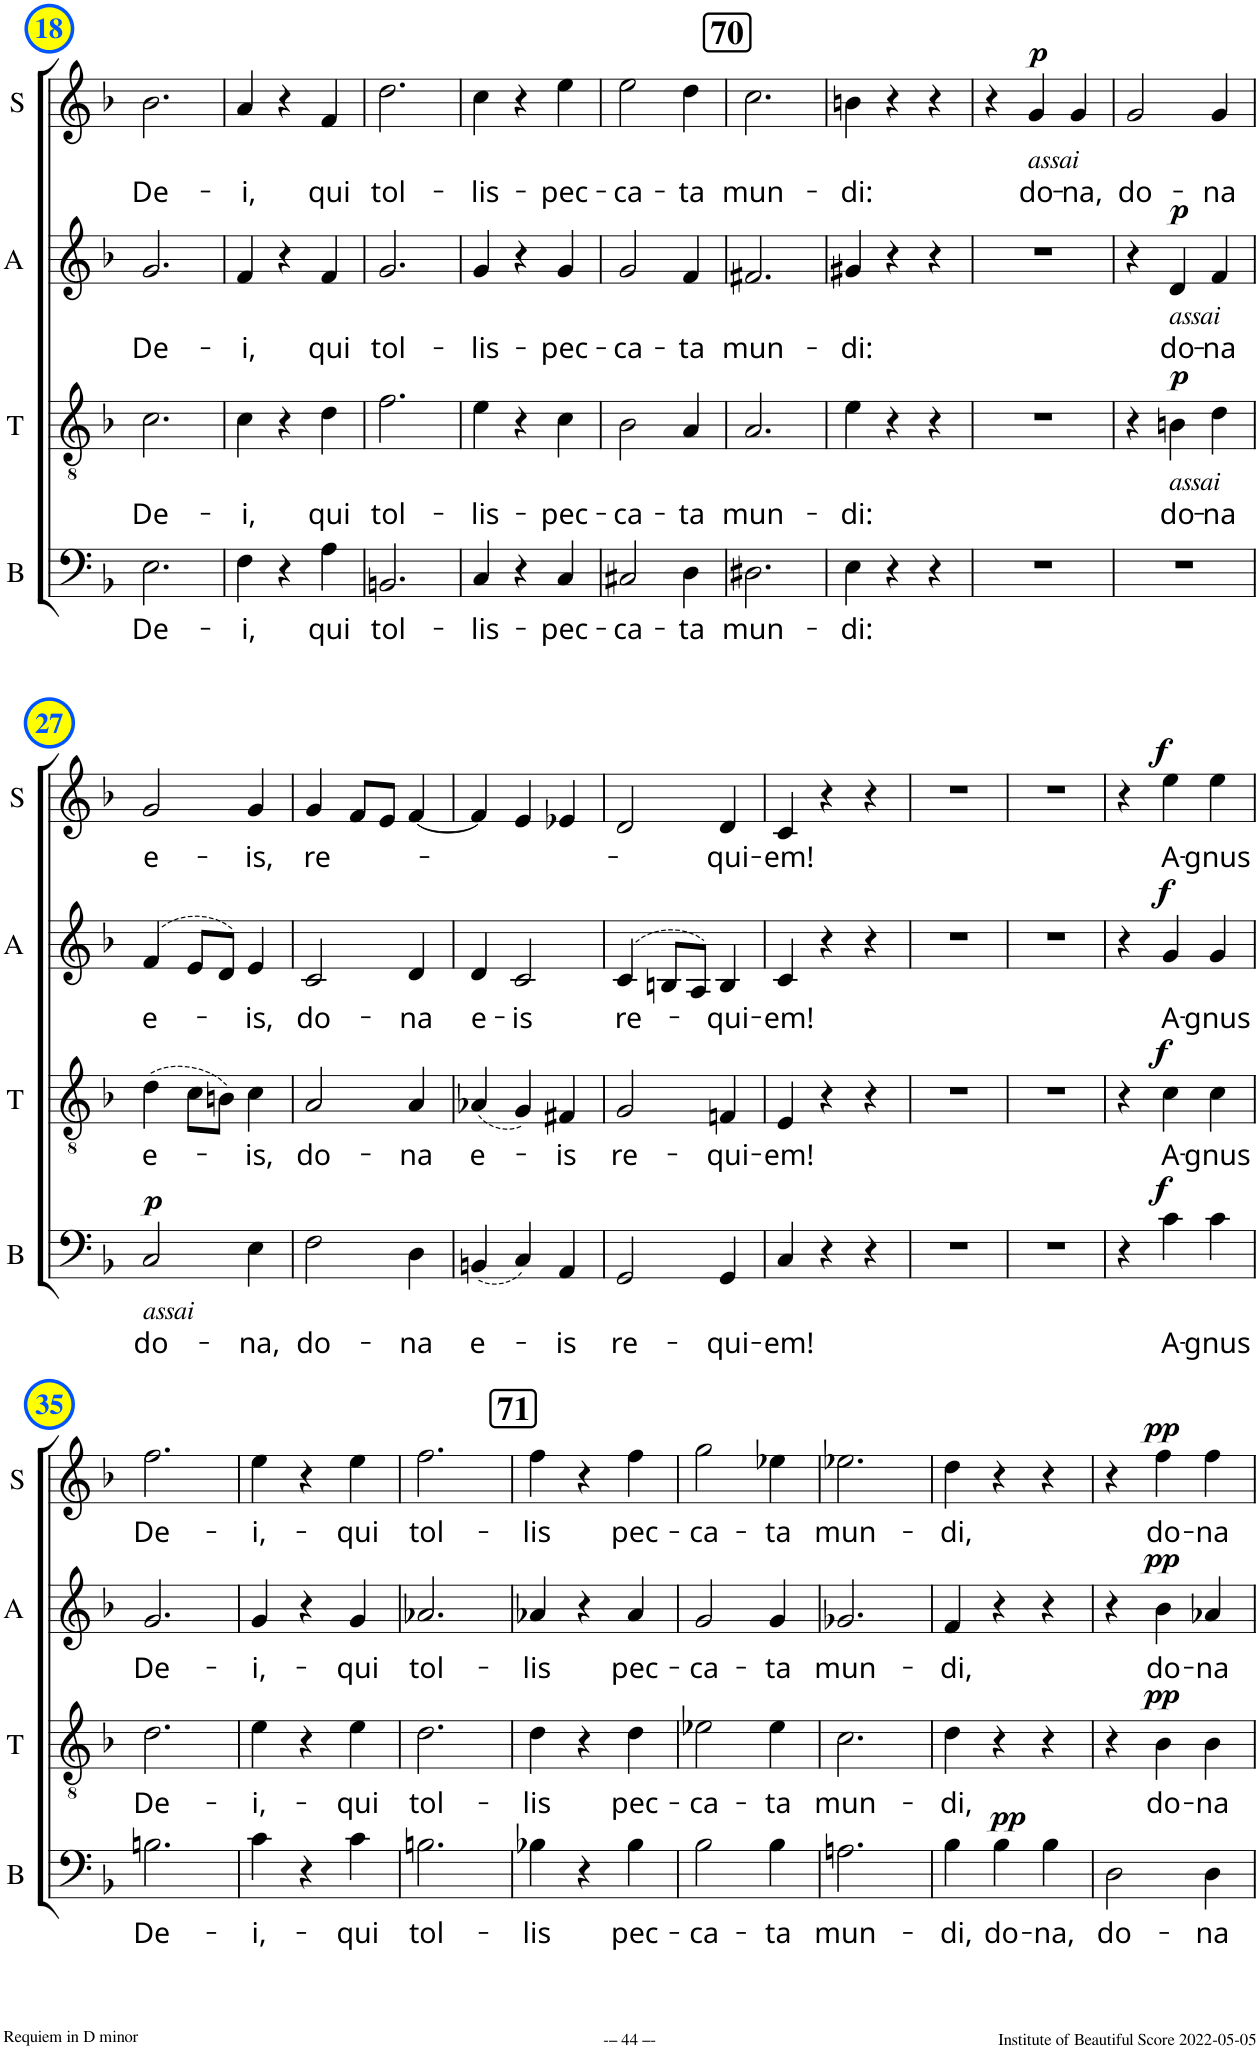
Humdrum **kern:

**kern	**text	**dynam	**kern	**text	**dynam	**kern	**text	**dynam	**kern	**text	**dynam
*part4	*part4	*part4	*part3	*part3	*part3	*part2	*part2	*part2	*part1	*part1	*part1
*staff4	*staff4	*staff4	*staff3	*staff3	*staff3	*staff2	*staff2	*staff2	*staff1	*staff1	*staff1
*I"B	*	*	*I"T	*	*	*I"A	*	*	*I"S	*	*
*I'B	*	*	*I'T	*	*	*I'A	*	*	*I'S	*	*
!!LO:PB:g=z
*clefF4	*	*	*clefGv2	*	*	*clefG2	*	*	*clefG2	*	*
*k[b-]	*	*	*k[b-]	*	*	*k[b-]	*	*	*k[b-]	*	*
*M3/4	*	*	*M3/4	*	*	*M3/4	*	*	*M3/4	*	*
=18	=18	=18	=18	=18	=18	=18	=18	=18	=18	=18	=18
!	!LO:LY:b	!	!	!LO:LY:b	!	!	!LO:LY:b	!	!	!LO:LY:b	!
2.E\	De-	.	2.c\	De-	.	2.g/	De-	.	2.b-\	De-	.
=19	=19	=19	=19	=19	=19	=19	=19	=19	=19	=19	=19
!	!LO:LY:b	!	!	!LO:LY:b	!	!	!LO:LY:b	!	!	!LO:LY:b	!
4F\	-i,	.	4c\	-i,	.	4f/	-i,	.	4a/	-i,	.
4r	.	.	4r	.	.	4r	.	.	4r	.	.
!	!LO:LY:b	!	!	!LO:LY:b	!	!	!LO:LY:b	!	!	!LO:LY:b	!
4A\	qui	.	4d\	qui	.	4f/	qui	.	4f/	qui	.
=20	=20	=20	=20	=20	=20	=20	=20	=20	=20	=20	=20
!	!LO:LY:b	!	!	!LO:LY:b	!	!	!LO:LY:b	!	!	!LO:LY:b	!
2.BBn/	tol-	.	2.f\	tol-	.	2.g/	tol-	.	2.dd\	tol-	.
=21	=21	=21	=21	=21	=21	=21	=21	=21	=21	=21	=21
!	!LO:LY:b	!	!	!LO:LY:b	!	!	!LO:LY:b	!	!	!LO:LY:b	!
4C/	-lis-	.	4e\	-lis-	.	4g/	-lis-	.	4cc\	-lis-	.
4r	.	.	4r	.	.	4r	.	.	4r	.	.
!	!LO:LY:b	!	!	!LO:LY:b	!	!	!LO:LY:b	!	!	!LO:LY:b	!
4C/	-pec-	.	4c\	-pec-	.	4g/	-pec-	.	4ee\	-pec-	.
=22	=22	=22	=22	=22	=22	=22	=22	=22	=22	=22	=22
!	!LO:LY:b	!	!	!LO:LY:b	!	!	!LO:LY:b	!	!	!LO:LY:b	!
2C#X/	-ca-	.	2B-\	-ca-	.	2g/	-ca-	.	2ee\	-ca-	.
!	!LO:LY:b	!	!	!LO:LY:b	!	!	!LO:LY:b	!	!	!LO:LY:b	!
4D\	-ta	.	4A/	-ta	.	4f/	-ta	.	4dd\	-ta	.
!!LO:REH:place=s1:a:B:cj:fs=14:t=70
=23	=23	=23	=23	=23	=23	=23	=23	=23	=23	=23	=23
!	!LO:LY:b	!	!	!LO:LY:b	!	!	!LO:LY:b	!	!	!LO:LY:b	!
2.D#X\	mun-	.	2.A/	mun-	.	2.f#X/	mun-	.	2.cc\	mun-	.
=24	=24	=24	=24	=24	=24	=24	=24	=24	=24	=24	=24
!	!LO:LY:b	!	!	!LO:LY:b	!	!	!LO:LY:b	!	!	!LO:LY:b	!
4E\	-di:	.	4e\	-di:	.	4g#X/	-di:	.	4bn\	-di:	.
4r	.	.	4r	.	.	4r	.	.	4r	.	.
4r	.	.	4r	.	.	4r	.	.	4r	.	.
=25	=25	=25	=25	=25	=25	=25	=25	=25	=25	=25	=25
2.r	.	.	2.r	.	.	2.r	.	.	4r	.	.
!	!	!	!	!	!	!	!	!	!LO:TX:b:i:t=assai	!	!
!	!	!	!	!	!	!	!	!	!	!LO:LY:b	!LO:DY:a
.	.	.	.	.	.	.	.	.	4g/	do-	p
!	!	!	!	!	!	!	!	!	!	!LO:LY:b	!
.	.	.	.	.	.	.	.	.	4g,/	-na,	.
=26	=26	=26	=26	=26	=26	=26	=26	=26	=26	=26	=26
!	!	!	!	!	!	!	!	!	!	!LO:LY:b	!
2.r	.	.	4r	.	.	4r	.	.	2g/	do-	.
!	!	!	!	!	!	!LO:TX:b:i:t=assai	!	!	!	!	!
!	!	!	!LO:TX:b:i:t=assai	!	!	!	!	!	!	!	!
!	!	!	!	!LO:LY:b	!LO:DY:a	!	!LO:LY:b	!LO:DY:a	!	!	!
.	.	.	4Bn\	do-	p	4d/	do-	p	.	.	.
!	!	!	!	!LO:LY:b	!	!	!LO:LY:b	!	!	!LO:LY:b	!
.	.	.	4d\	-na	.	4f/	-na	.	4g/	-na	.
!!LO:LB:g=z
=27	=27	=27	=27	=27	=27	=27	=27	=27	=27	=27	=27
!LO:TX:b:i:t=assai	!	!	!	!	!	!	!	!	!	!	!
!	!LO:LY:b	!LO:DY:a	!	!LO:LY:b	!	!	!LO:LY:b	!	!	!LO:LY:b	!
2C/	do-	p	(>4d\	e-	.	(>4f/	e-	.	2g/	e-	.
.	.	.	8c\L	.	.	8e/L	.	.	.	.	.
.	.	.	8Bn\J)	.	.	8d/J)	.	.	.	.	.
!	!LO:LY:b	!	!	!LO:LY:b	!	!	!LO:LY:b	!	!	!LO:LY:b	!
4E,\	-na,	.	4c,\	-is,	.	4e,/	-is,	.	4g,/	-is,	.
=28	=28	=28	=28	=28	=28	=28	=28	=28	=28	=28	=28
!	!LO:LY:b	!	!	!LO:LY:b	!	!	!LO:LY:b	!	!	!LO:LY:b	!
2F\	do-	.	2A/	do-	.	2c/	do-	.	4g/	re-	.
.	.	.	.	.	.	.	.	.	8f/L	.	.
.	.	.	.	.	.	.	.	.	8e/J	.	.
!	!LO:LY:b	!	!	!LO:LY:b	!	!	!LO:LY:b	!	!	!	!
4D\	-na	.	4A/	-na	.	4d/	-na	.	[4f/	.	.
=29	=29	=29	=29	=29	=29	=29	=29	=29	=29	=29	=29
!	!LO:LY:b	!	!	!LO:LY:b	!	!	!LO:LY:b	!	!	!	!
(4BBn/	e-	.	(4A-X/	e-	.	4d/	e-	.	4f/]	.	.
!	!	!	!	!	!	!	!LO:LY:b	!	!	!	!
4C/)	.	.	4G/)	.	.	2c/	-is	.	4e/	.	.
!	!LO:LY:b	!	!	!LO:LY:b	!	!	!	!	!	!	!
4AA/	-is	.	4F#X/	-is	.	.	.	.	4e-X/	.	.
=30	=30	=30	=30	=30	=30	=30	=30	=30	=30	=30	=30
!	!LO:LY:b	!	!	!LO:LY:b	!	!	!LO:LY:b	!	!	!	!
2GG/	re-	.	2G/	re-	.	(>4c/	re-	.	2d/	.	.
.	.	.	.	.	.	8Bn/L	.	.	.	.	.
.	.	.	.	.	.	8A/J)	.	.	.	.	.
!	!LO:LY:b	!	!	!LO:LY:b	!	!	!LO:LY:b	!	!	!LO:LY:b	!
4GG/	-qui-	.	4Fn/	-qui-	.	4B/	-qui-	.	4d/	-qui-	.
=31	=31	=31	=31	=31	=31	=31	=31	=31	=31	=31	=31
!	!LO:LY:b	!	!	!LO:LY:b	!	!	!LO:LY:b	!	!	!LO:LY:b	!
4C/	-em!	.	4E/	-em!	.	4c/	-em!	.	4c/	-em!	.
4r	.	.	4r	.	.	4r	.	.	4r	.	.
4r	.	.	4r	.	.	4r	.	.	4r	.	.
=32	=32	=32	=32	=32	=32	=32	=32	=32	=32	=32	=32
2.r	.	.	2.r	.	.	2.r	.	.	2.r	.	.
=33	=33	=33	=33	=33	=33	=33	=33	=33	=33	=33	=33
2.r	.	.	2.r	.	.	2.r	.	.	2.r	.	.
=34	=34	=34	=34	=34	=34	=34	=34	=34	=34	=34	=34
4r	.	.	4r	.	.	4r	.	.	4r	.	.
!	!LO:LY:b	!LO:DY:a	!	!LO:LY:b	!LO:DY:a	!	!LO:LY:b	!LO:DY:a	!	!LO:LY:b	!LO:DY:a
4c\	A-	f	4c\	A-	f	4g/	A-	f	4ee\	A-	f
!	!LO:LY:b	!	!	!LO:LY:b	!	!	!LO:LY:b	!	!	!LO:LY:b	!
4c\	-gnus	.	4c\	-gnus	.	4g/	-gnus	.	4ee\	-gnus	.
!!LO:LB:g=z
=35	=35	=35	=35	=35	=35	=35	=35	=35	=35	=35	=35
!	!LO:LY:b	!	!	!LO:LY:b	!	!	!LO:LY:b	!	!	!LO:LY:b	!
2.Bn\	De-	.	2.d\	De-	.	2.g/	De-	.	2.ff\	De-	.
=36	=36	=36	=36	=36	=36	=36	=36	=36	=36	=36	=36
!	!LO:LY:b	!	!	!LO:LY:b	!	!	!LO:LY:b	!	!	!LO:LY:b	!
4c\	-i,-	.	4e\	-i,-	.	4g/	-i,-	.	4ee\	-i,-	.
4r	.	.	4r	.	.	4r	.	.	4r	.	.
!	!LO:LY:b	!	!	!LO:LY:b	!	!	!LO:LY:b	!	!	!LO:LY:b	!
4c\	-qui	.	4e\	-qui	.	4g/	-qui	.	4ee\	-qui	.
=37	=37	=37	=37	=37	=37	=37	=37	=37	=37	=37	=37
!	!LO:LY:b	!	!	!LO:LY:b	!	!	!LO:LY:b	!	!	!LO:LY:b	!
2.Bn\	tol-	.	2.d\	tol-	.	2.a-X/	tol-	.	2.ff\	tol-	.
!!LO:REH:place=s1:a:B:cj:fs=14:t=71
=38	=38	=38	=38	=38	=38	=38	=38	=38	=38	=38	=38
!	!LO:LY:b	!	!	!LO:LY:b	!	!	!LO:LY:b	!	!	!LO:LY:b	!
4B-X\	-lis	.	4d\	-lis	.	4a-X/	-lis	.	4ff\	-lis	.
4r	.	.	4r	.	.	4r	.	.	4r	.	.
!	!LO:LY:b	!	!	!LO:LY:b	!	!	!LO:LY:b	!	!	!LO:LY:b	!
4B-\	pec-	.	4d\	pec-	.	4a-/	pec-	.	4ff\	pec-	.
=39	=39	=39	=39	=39	=39	=39	=39	=39	=39	=39	=39
!	!LO:LY:b	!	!	!LO:LY:b	!	!	!LO:LY:b	!	!	!LO:LY:b	!
2B-\	-ca-	.	2e-X\	-ca-	.	2g/	-ca-	.	2gg\	-ca-	.
!	!LO:LY:b	!	!	!LO:LY:b	!	!	!LO:LY:b	!	!	!LO:LY:b	!
4B-\	-ta	.	4e-\	-ta	.	4g/	-ta	.	4ee-X\	-ta	.
=40	=40	=40	=40	=40	=40	=40	=40	=40	=40	=40	=40
!	!LO:LY:b	!	!	!LO:LY:b	!	!	!LO:LY:b	!	!	!LO:LY:b	!
2.An\	mun-	.	2.c\	mun-	.	2.g-X/	mun-	.	2.ee-X\	mun-	.
=41	=41	=41	=41	=41	=41	=41	=41	=41	=41	=41	=41
!	!LO:LY:b	!	!	!LO:LY:b	!	!	!LO:LY:b	!	!	!LO:LY:b	!
4B-'~\	-di,	.	4d\	-di,	.	4f/	-di,	.	4dd\	-di,	.
!	!LO:LY:b	!LO:DY:a	!	!	!	!	!	!	!	!	!
4B-\	do-	pp	4r	.	.	4r	.	.	4r	.	.
!	!LO:LY:b	!	!	!	!	!	!	!	!	!	!
4B-,\	-na,	.	4r	.	.	4r	.	.	4r	.	.
=42	=42	=42	=42	=42	=42	=42	=42	=42	=42	=42	=42
!	!LO:LY:b	!	!	!	!	!	!	!	!	!	!
2D\	do-	.	4r	.	.	4r	.	.	4r	.	.
!	!	!	!	!LO:LY:b	!LO:DY:a	!	!LO:LY:b	!LO:DY:a	!	!LO:LY:b	!LO:DY:a
.	.	.	4B-\	do-	pp	4b-\	do-	pp	4ff\	do-	pp
!	!LO:LY:b	!	!	!LO:LY:b	!	!	!LO:LY:b	!	!	!LO:LY:b	!
4D\	-na	.	4B-\	-na	.	4a-X/	-na	.	4ff\	-na	.
=	=	=	=	=	=	=	=	=	=	=	=
*-	*-	*-	*-	*-	*-	*-	*-	*-	*-	*-	*-
